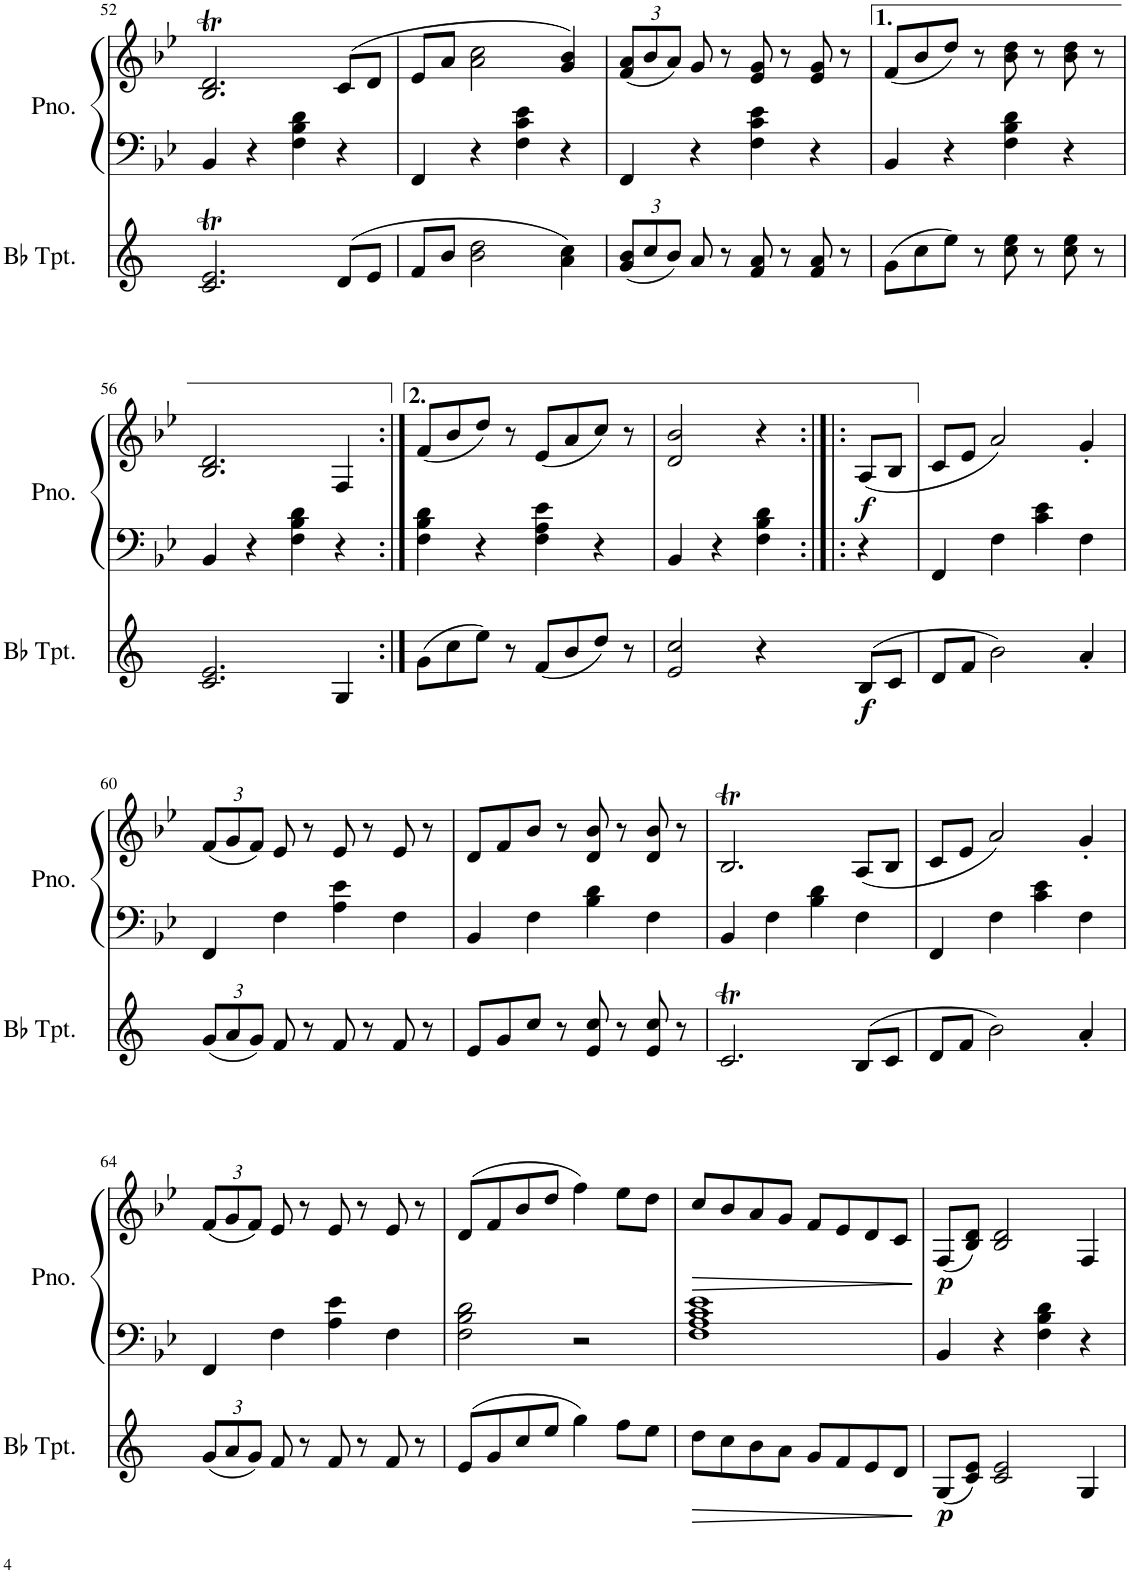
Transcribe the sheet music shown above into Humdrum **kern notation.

**kern	**dynam	**kern	**kern	**dynam
*part2	*part2	*part1	*part1	*part1
*staff3	*staff3	*staff2	*staff1	*staff1/2
*I"Bb Trumpet	*	*I"Piano	*	*
*I'Bb Tpt.	*	*I'Pno.	*	*
!!LO:PB:g=z
*clefG2	*	*clefF4	*clefG2	*
*Trd1c2	*	*	*	*
*k[]	*	*k[b-e-]	*k[b-e-]	*
*M2/2	*	*M2/2	*M2/2	*
*met(c|)	*	*met(c|)	*met(c|)	*
=52	=52	=52	=52	=52
2.c/T 2.e/T	.	4BB-/	2.B-/T 2.d/T	.
.	.	4r	.	.
.	.	4F\ 4B-\ 4d\	.	.
(8d/L	.	4r	(8c/L	.
8e/J	.	.	8d/J	.
=53	=53	=53	=53	=53
8f/L	.	4FF/	8e-/L	.
8b/J	.	.	8a/J	.
2b\ 2dd\	.	4r	2a\ 2cc\	.
.	.	4F\ 4c\ 4e-\	.	.
4a\ 4cc\)	.	4r	4g/ 4b-/)	.
=54	=54	=54	=54	=54
*Xbrackettup	*	*	*Xbrackettup	*
(12g/ 12b/L	.	4FF/	(12f/ 12a/L	.
12cc/	.	.	12b-/	.
12b/J)	.	.	12a/J)	.
8a/	.	4r	8g/	.
8r	.	.	8r	.
8f/ 8a/	.	4F\ 4c\ 4e-\	8e-/ 8g/	.
8r	.	.	8r	.
8f/ 8a/	.	4r	8e-/ 8g/	.
8r	.	.	8r	.
=55	=55	=55	=55	=55
(8g\L	.	4BB-/	(8f/L	.
8cc\	.	.	8b-/	.
8ee\J)	.	4r	8dd/J)	.
8r	.	.	8r	.
8cc\ 8ee\	.	4F\ 4B-\ 4d\	8b-\ 8dd\	.
8r	.	.	8r	.
8cc\ 8ee\	.	4r	8b-\ 8dd\	.
8r	.	.	8r	.
!!LO:LB:g=z
=56	=56	=56	=56	=56
2.c/ 2.e/	.	4BB-/	2.B-/ 2.d/	.
.	.	4r	.	.
.	.	4F\ 4B-\ 4d\	.	.
4G/	.	4r	4F/	.
=57:|!	=57:|!	=57:|!	=57:|!	=57:|!
(8g\L	.	4F\ 4B-\ 4d\	(8f/L	.
8cc\	.	.	8b-/	.
8ee\J)	.	4r	8dd/J)	.
8r	.	.	8r	.
(8f/L	.	4F\ 4A\ 4e-\	(8e-/L	.
8b/	.	.	8a/	.
8dd/J)	.	4r	8cc/J)	.
8r	.	.	8r	.
=58	==58	==58	==58	==58
2e/ 2cc/	.	4BB-/	2d/ 2b-/	.
.	.	4r	.	.
4r	.	4F\ 4B-\ 4d\	4r	.
!	!LO:DY:b	!	!	!LO:DY:b
(8B/L	f	4r	(8A/L	f
8c/J	.	.	8B-/J	.
=59	=59	=59	=59	=59
8d/L	.	4FF/	8c/L	.
8f/J	.	.	8e-/J	.
2b\)	.	4F\	2a/)	.
.	.	4c\ 4e-\	.	.
4a'/	.	4F\	4g'/	.
!!LO:LB:g=z
=60	=60	=60	=60	=60
(12g/L	.	4FF/	(12f/L	.
12a/	.	.	12g/	.
12g/J)	.	.	12f/J)	.
8f/	.	4F\	8e-/	.
8r	.	.	8r	.
8f/	.	4A\ 4e-\	8e-/	.
8r	.	.	8r	.
8f/	.	4F\	8e-/	.
8r	.	.	8r	.
=61	=61	=61	=61	=61
8e/L	.	4BB-/	8d/L	.
8g/	.	.	8f/	.
8cc/J	.	4F\	8b-/J	.
8r	.	.	8r	.
8e/ 8cc/	.	4B-\ 4d\	8d/ 8b-/	.
8r	.	.	8r	.
8e/ 8cc/	.	4F\	8d/ 8b-/	.
8r	.	.	8r	.
=62	=62	=62	=62	=62
2.cT/	.	4BB-/	2.B-T/	.
.	.	4F\	.	.
.	.	4B-\ 4d\	.	.
(8B/L	.	4F\	(8A/L	.
8c/J	.	.	8B-/J	.
=63	=63	=63	=63	=63
8d/L	.	4FF/	8c/L	.
8f/J	.	.	8e-/J	.
2b\)	.	4F\	2a/)	.
.	.	4c\ 4e-\	.	.
4a'/	.	4F\	4g'/	.
!!LO:LB:g=z
=64	=64	=64	=64	=64
(12g/L	.	4FF/	(12f/L	.
12a/	.	.	12g/	.
12g/J)	.	.	12f/J)	.
8f/	.	4F\	8e-/	.
8r	.	.	8r	.
8f/	.	4A\ 4e-\	8e-/	.
8r	.	.	8r	.
8f/	.	4F\	8e-/	.
8r	.	.	8r	.
=65	=65	=65	=65	=65
(8e/L	.	2F\ 2B-\ 2d\	(8d/L	.
8g/	.	.	8f/	.
8cc/	.	.	8b-/	.
8ee/J	.	.	8dd/J	.
4gg\)	.	2r	4ff\)	.
8ff\L	.	.	8ee-\L	.
8ee\J	.	.	8dd\J	.
=66	=66	=66	=66	=66
!	!LO:HP:b	!	!	!LO:HP:b
8dd\L	>	1F 1A 1c 1e-	8cc/L	>
8cc\	.	.	8b-/	.
8b\	.	.	8a/	.
8a\J	.	.	8g/J	.
8g/L	.	.	8f/L	.
8f/	.	.	8e-/	.
8e/	.	.	8d/	.
8d/J	.	.	8c/J	.
.	]	.	.	]
=67	=67	=67	=67	=67
!	!LO:DY:b	!	!	!LO:DY:b
(8G/L	p	4BB-/	(8F/L	p
8c/ 8e/J)	.	.	8B-/ 8d/J)	.
2c/ 2e/	.	4r	2B-/ 2d/	.
.	.	4F\ 4B-\ 4d\	.	.
4G/	.	4r	4F/	.
=	=	=	=	=
*-	*-	*-	*-	*-
